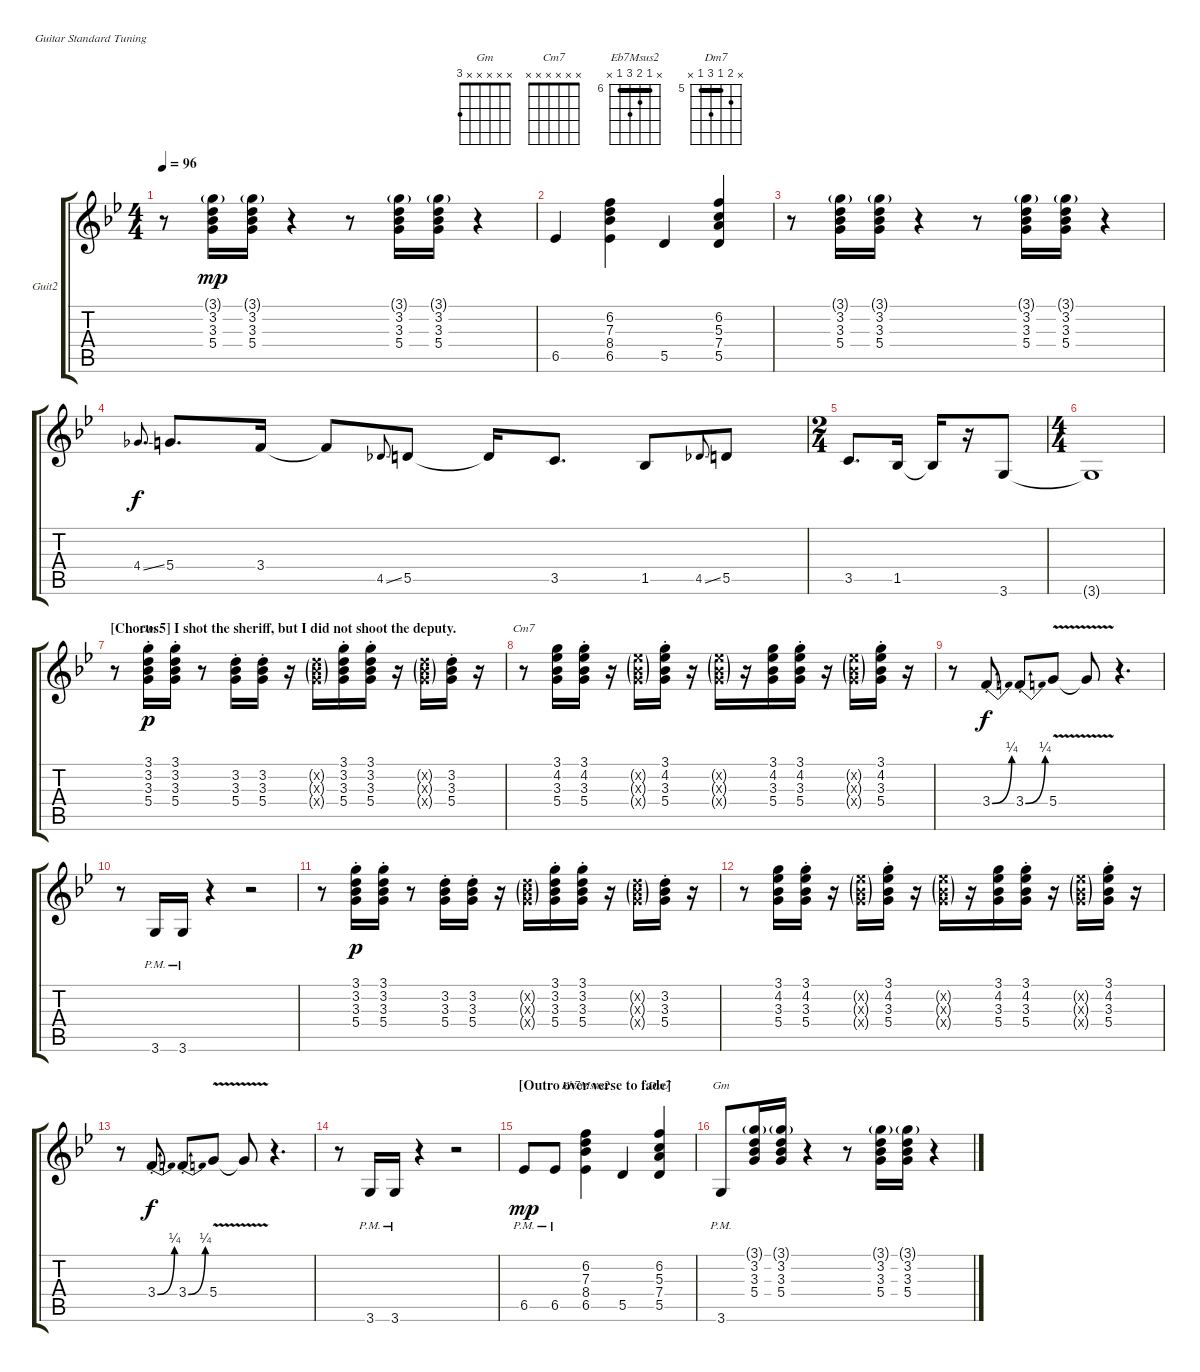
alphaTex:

\bracketExtendMode groupsimilarinstruments
\firstSystemTrackNameOrientation horizontal
\otherSystemsTrackNameOrientation horizontal
\track ("2nd Guitar (right channel)" "Guit2") {instrument electricguitarclean}
\staff {score tabs}
\tuning (E4 B3 G3 D3 A2 E2)
\chord ("Gm" 3 3 3 5 x x) {barre (3 3)}
\chord ("Cm7" x x x x x x)
\chord ("Eb7Msus2" x 6 7 8 6 x) {firstfret 6 barre 6}
\chord ("Dm7" x 6 5 7 5 x) {firstfret 5 barre 5}
\chord ("Gm" x x x x x 3)
\ts (4 4)
\tempo 96
\clef g2
\ks gminor
r.8{dy mp} (3.1{g} 3.2 3.3 5.4).16 (3.1{g} 3.2 3.3 5.4).16 r.4 r.8 (3.1{g} 3.2 3.3 5.4).16 (3.1{g} 3.2 3.3 5.4).16 r.4 |
6.5.4 (6.2 7.3 8.4 6.5).4 5.5.4 (6.2 5.3 7.4 5.5).4 |
r.8 (3.1{g} 3.2 3.3 5.4).16 (3.1{g} 3.2 3.3 5.4).16 r.4 r.8 (3.1{g} 3.2 3.3 5.4).16 (3.1{g} 3.2 3.3 5.4).16 r.4 |
4.4{ss}.8{d gr onbeat dy f} 5.4.8{d} 3.4.16 3.4{t}.8 4.5{ss}.8{gr onbeat} 5.5.8 5.5{t}.16 3.5.8{d} 1.5.8 4.5{ss}.8{gr onbeat} 5.5.8 |
\ts (2 4)
\beaming (8 2 2)
3.5.8{d} 1.5.16 1.5{t}.16 r.16 3.6.8 |
\ts (4 4)
\beaming (8 2 2 2 2)
3.6{t}.1 |
\section ("" "[Chorus5] I shot the sheriff, but I did not shoot the deputy.")
r.8 (3.1{st} 3.2{st} 3.3{st} 5.4{st}).16{ch "Gm" dy p} (3.1{st} 3.2{st} 3.3{st} 5.4{st}).16 r.8 (3.2{st} 3.3{st} 5.4{st}).16 (3.2{st} 3.3{st} 5.4{st}).16 r.16 (3.2{g x} 3.3{g x} 5.4{g x}).16 (3.1{st} 3.2{st} 3.3{st} 5.4{st}).16 (3.1{st} 3.2{st} 3.3{st} 5.4{st}).16 r.16 (3.2{g x} 3.3{g x} 5.4{g x}).16 (3.2{st} 3.3{st} 5.4{st}).16 r.16 |
r.8{ch "Cm7"} (3.1 4.2 3.3 5.4).16 (3.1 4.2{st} 3.3 5.4).16 r.16 (4.2{g x} 3.3{g x} 5.4{g x}).16 (3.1 4.2{st} 3.3 5.4).16 r.16 (4.2{g x} 3.3{g x} 5.4{g x}).16 r.16 (3.1 4.2 3.3 5.4).16 (3.1 4.2{st} 3.3 5.4).16 r.16 (4.2{g x} 3.3{g x} 5.4{g x}).16 (3.1 4.2{st} 3.3 5.4).16 r.16 |
r.8 3.4{be (bend 0 0 60 1) st}.8{dy f} 3.4{be (bend 0 0 60 1) st}.8 5.4{v}.8 5.4{v t}.8 r.4{d} |
r.8 3.6{pm}.16 3.6{pm}.16 r.4 r.2 |
r.8 (3.1{st} 3.2{st} 3.3{st} 5.4{st}).16{dy p} (3.1{st} 3.2{st} 3.3{st} 5.4{st}).16 r.8 (3.2{st} 3.3{st} 5.4{st}).16 (3.2{st} 3.3{st} 5.4{st}).16 r.16 (3.2{g x} 3.3{g x} 5.4{g x}).16 (3.1{st} 3.2{st} 3.3{st} 5.4{st}).16 (3.1{st} 3.2{st} 3.3{st} 5.4{st}).16 r.16 (3.2{g x} 3.3{g x} 5.4{g x}).16 (3.2{st} 3.3{st} 5.4{st}).16 r.16 |
r.8 (3.1 4.2 3.3 5.4).16 (3.1 4.2{st} 3.3 5.4).16 r.16 (4.2{g x} 3.3{g x} 5.4{g x}).16 (3.1 4.2{st} 3.3 5.4).16 r.16 (4.2{g x} 3.3{g x} 5.4{g x}).16 r.16 (3.1 4.2 3.3 5.4).16 (3.1 4.2{st} 3.3 5.4).16 r.16 (4.2{g x} 3.3{g x} 5.4{g x}).16 (3.1 4.2{st} 3.3 5.4).16 r.16 |
r.8 3.4{be (bend 0 0 60 1) st}.8{dy f} 3.4{be (bend 0 0 60 1) st}.8 5.4{v}.8 5.4{v t}.8 r.4{d} |
r.8 3.6{pm}.16 3.6{pm}.16 r.4 r.2 |
\section ("" "[Outro over verse to fade]")
6.5{pm}.8{dy mp} 6.5{pm}.8 (6.2 7.3 8.4 6.5).4{ch "Eb7Msus2"} 5.5.4 (6.2 5.3 7.4 5.5).4{ch "Dm7"} |
3.6{pm}.8{ch "Gm"} (3.1{g} 3.2 3.3 5.4).16 (3.1{g} 3.2 3.3 5.4).16 r.4 r.8 (3.1{g} 3.2 3.3 5.4).16 (3.1{g} 3.2 3.3 5.4).16 r.4
